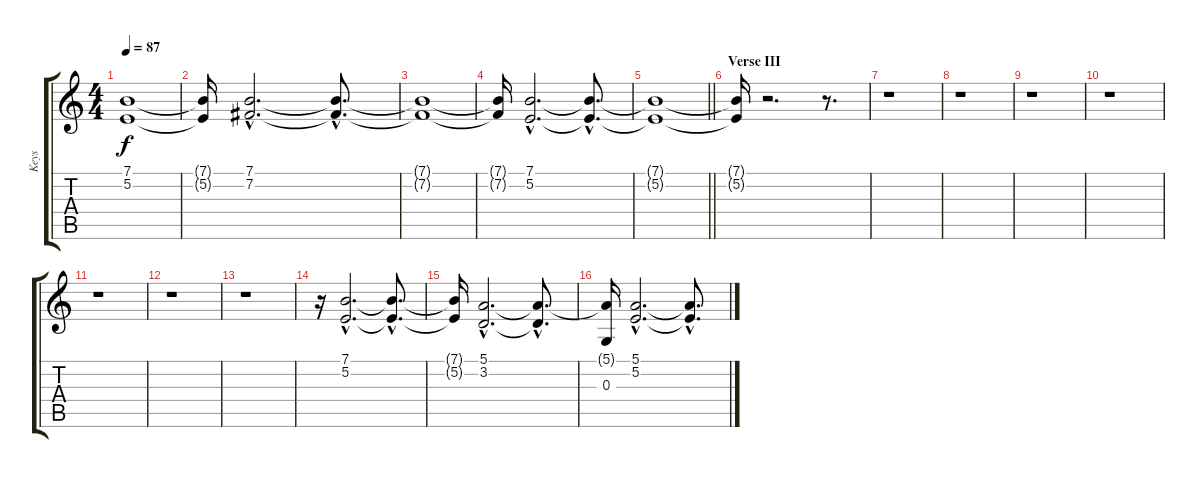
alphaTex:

\track ("Keys" "Keys") {instrument pad8sweep}
\staff {score tabs}
\tuning (E4 B3 G3 D3 A2 E2) {hide}
\ts (4 4)
\tempo 87
\clef g2
\ks c
(7.1{t} 5.2{t}).1{dy f} |
(7.1{t} 5.2{t}).16 (7.1{hac} 7.2{hac}).2{d} (7.1{hac t} 7.2{hac t}).8{d} |
(7.1{t} 7.2{t}).1 |
(7.1{t} 7.2{t}).16 (7.1{hac} 5.2{hac}).2{d} (7.1{hac t} 5.2{hac t}).8{d} |
\barLineRight lightlight
(7.1{t} 5.2{t}).1 |
\section ("" "Verse III")
(7.1{t} 5.2{t}).16 r.2{d} r.8{d} |
r.1 |
r.1 |
r.1 |
r.1 |
r.1 |
r.1 |
r.1 |
r.16 (7.1{hac} 5.2{hac}).2{d} (7.1{hac t} 5.2{hac t}).8{d} |
(7.1{t} 5.2{t}).16 (5.1{hac} 3.2{hac}).2{d} (5.1{hac t} 3.2{hac t}).8{d} |
(5.1{t} 0.3).16 (5.1{hac} 5.2{hac}).2{d} (5.1{hac t} 5.2{hac t}).8{d}
